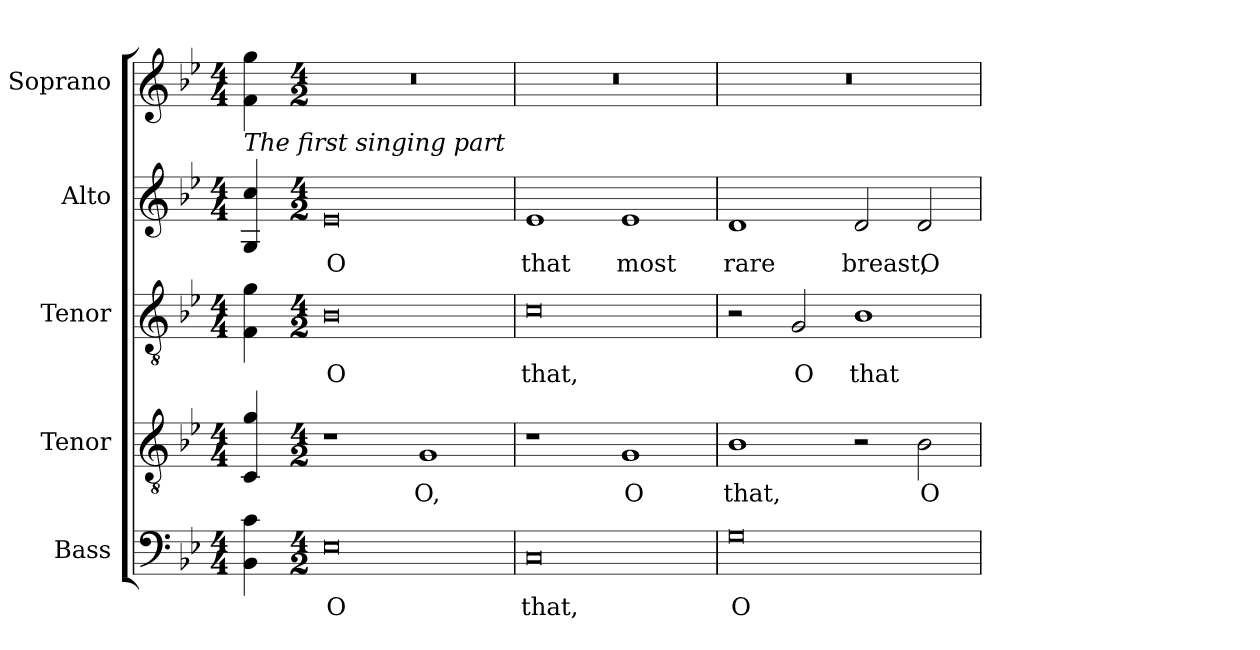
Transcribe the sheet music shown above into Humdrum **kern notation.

**kern	**text	**kern	**text	**kern	**text	**kern	**text	**kern
*part5	*part5	*part4	*part4	*part3	*part3	*part2	*part2	*part1
*staff5	*staff5	*staff4	*staff4	*staff3	*staff3	*staff2	*staff2	*staff1
*I"Bass	*	*I"Tenor	*	*I"Tenor	*	*I"Alto	*	*I"Soprano
*I'B.	*	*I'T.	*	*	*	*	*	*I'S.
!!LO:PB:g=z
*clefF4	*	*clefGv2	*	*clefGv2	*	*clefG2	*	*clefG2
*	*	*ITrd7c12	*	*ITrd7c12	*	*ITrd7c12	*	*
*k[b-e-]	*	*k[b-e-]	*	*k[b-e-]	*	*k[b-e-]	*	*k[b-e-]
*B-:	*	*B-:	*	*B-:	*	*B-:	*	*B-:
*M4/4	*	*M4/4	*	*M4/4	*	*M4/4	*	*M4/4
=	=	=	=	=	=	=	=	=
!	!	!	!	!	!	!	!	!LO:TX:b:i:t=The first singing part
4BB-i\ 4ci	.	4CCi/ 4Gi	.	4FFi\ 4Gi	.	4GGi/ 4ci	.	4fi\ 4ggi
=1-	=1-	=1-	=1-	=1-	=1-	=1-	=1-	=1-
*M4/2	*	*M4/2	*	*M4/2	*	*M4/2	*	*M4/2
!	!LO:LY:b:color=#000000	!	!	!	!	!	!	!
!	!	!	!	!	!LO:LY:b:color=#000000	!	!	!
!	!	!	!	!	!	!	!LO:LY:b:color=#000000	!LO:N:vis=1
0E-i	O	1r	.	0BB-i	O	0E-i	O	0r
!	!	!	!LO:LY:b:color=#000000	!	!	!	!	!
.	.	1GGi	O,	.	.	.	.	.
=2	=2	=2	=2	=2	=2	=2	=2	=2
!	!LO:LY:b:color=#000000	!	!	!	!	!	!	!
!	!	!	!	!	!LO:LY:b:color=#000000	!	!	!
!	!	!	!	!	!	!	!LO:LY:b:color=#000000	!LO:N:vis=1
0Ci	that,	1r	.	0Ci	that,	1E-i	that	0r
!	!	!	!LO:LY:b:color=#000000	!	!	!	!	!
!	!	!	!	!	!	!	!LO:LY:b:color=#000000	!
.	.	1GGi	O	.	.	1E-i	most	.
=3	=3	=3	=3	=3	=3	=3	=3	=3
!	!LO:LY:b:color=#000000	!	!	!	!	!	!	!
!	!	!	!LO:LY:b:color=#000000	!	!	!	!	!
!	!	!	!	!	!	!	!LO:LY:b:color=#000000	!LO:N:vis=1
0Gi	O	1BB-i	that,	2r	.	1Di	rare	0r
!	!	!	!	!	!LO:LY:b:color=#000000	!	!	!
.	.	.	.	2GGi/	O	.	.	.
!	!	!	!	!	!LO:LY:b:color=#000000	!	!	!
!	!	!	!	!	!	!	!LO:LY:b:color=#000000	!
.	.	2r	.	1BB-i	that	2Di/	breast,	.
!	!	!	!LO:LY:b:color=#000000	!	!	!	!	!
!	!	!	!	!	!	!	!LO:LY:b:color=#000000	!
.	.	2BB-i\	O	.	.	2Di/	O	.
=	=	=	=	=	=	=	=	=
*-	*-	*-	*-	*-	*-	*-	*-	*-
